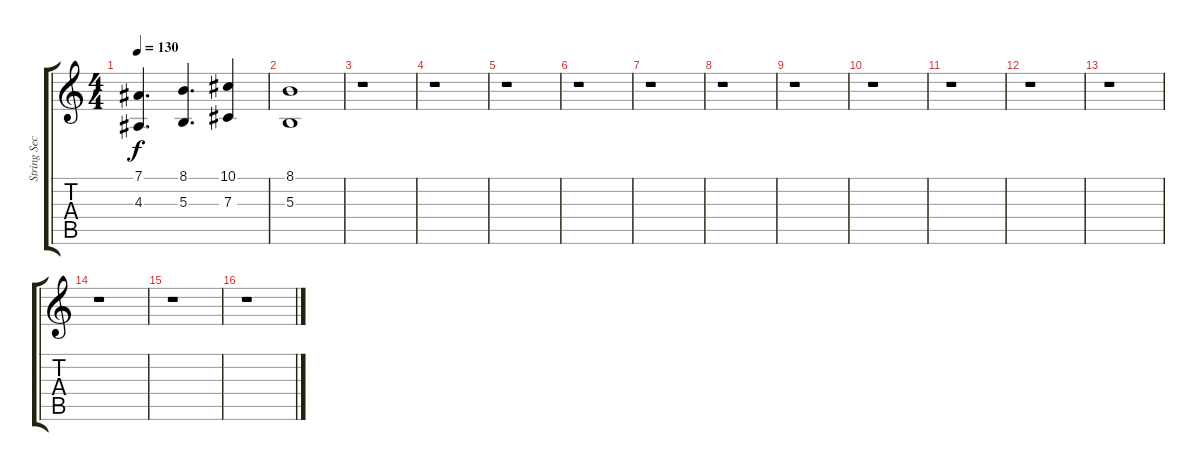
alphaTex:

\track ("String Section/Brandon Flowers (Synth 4)" "String Sec") {instrument stringensemble1}
\staff {score tabs}
\tuning (Eb4 Bb3 Gb3 Db3 Ab2 Eb2) {hide}
\ts (4 4)
\tempo 130
\clef g2
\ks c
(7.1 4.3).4{d dy f} (8.1 5.3).4{d} (10.1 7.3).4 |
(8.1 5.3).1 |
r.1 |
r.1 |
r.1 |
r.1 |
r.1 |
r.1 |
r.1 |
r.1 |
r.1 |
r.1 |
r.1 |
r.1 |
r.1 |
r.1
